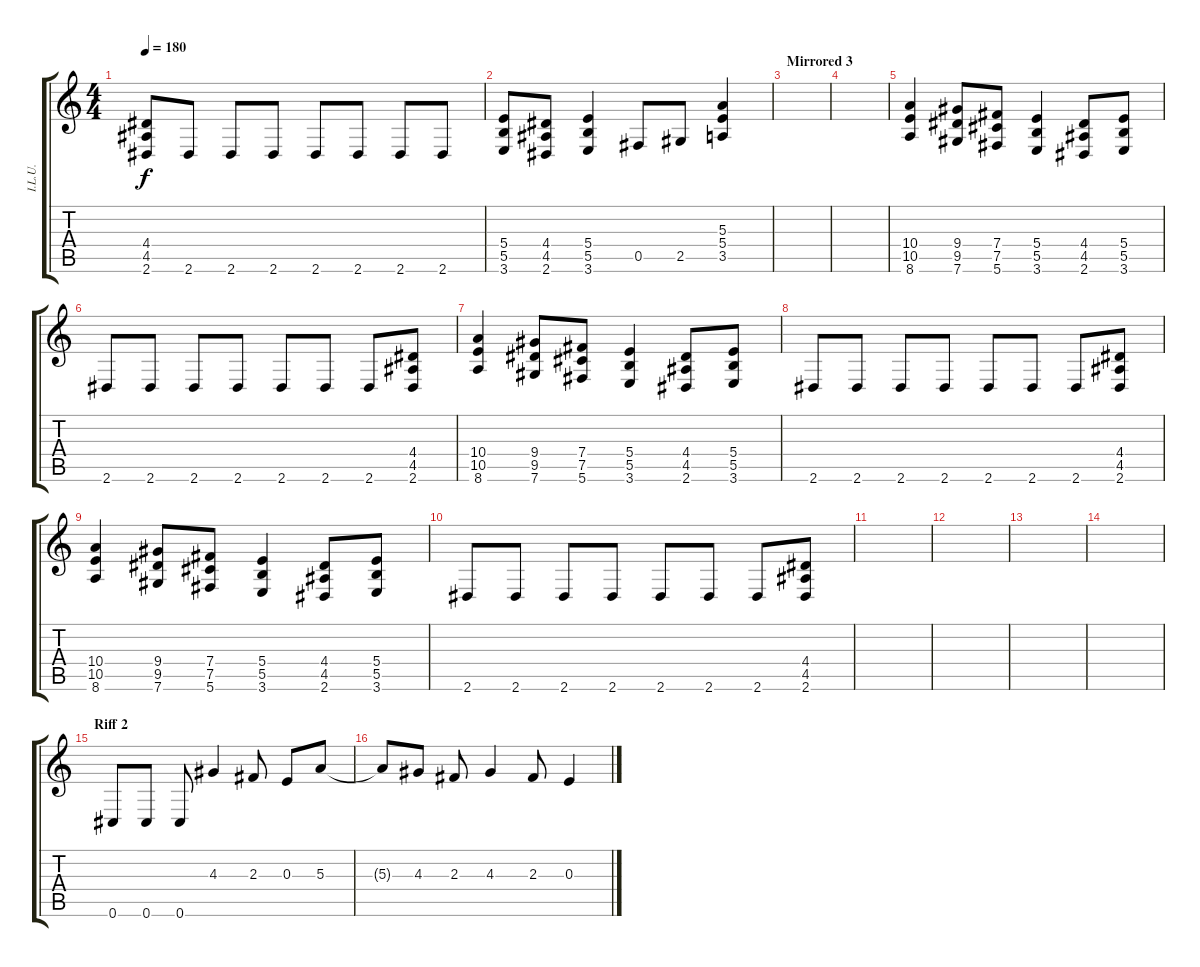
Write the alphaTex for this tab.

\track ("I.L.U." "I.L.U.") {instrument distortionguitar}
\staff {score tabs}
\tuning (Db4 Ab3 E3 B2 Gb2 Db2) {hide}
\ts (4 4)
\tempo 180
\clef g2
\ks c
(4.4 4.5 2.6).8{dy f} 2.6.8 2.6.8 2.6.8 2.6.8 2.6.8 2.6.8 2.6.8 |
(5.4 5.5 3.6).8 (4.4 4.5 2.6).8 (5.4 5.5 3.6).4 0.5.8 2.5.8 (5.3 5.4 3.5).4 |
\section ("" "Mirrored 3")
|
|
(10.4 10.5 8.6).4 (9.4 9.5 7.6).8 (7.4 7.5 5.6).8 (5.4 5.5 3.6).4 (4.4 4.5 2.6).8 (5.4 5.5 3.6).8 |
2.6.8 2.6.8 2.6.8 2.6.8 2.6.8 2.6.8 2.6.8 (4.4 4.5 2.6).8 |
(10.4 10.5 8.6).4 (9.4 9.5 7.6).8 (7.4 7.5 5.6).8 (5.4 5.5 3.6).4 (4.4 4.5 2.6).8 (5.4 5.5 3.6).8 |
2.6.8 2.6.8 2.6.8 2.6.8 2.6.8 2.6.8 2.6.8 (4.4 4.5 2.6).8 |
(10.4 10.5 8.6).4 (9.4 9.5 7.6).8 (7.4 7.5 5.6).8 (5.4 5.5 3.6).4 (4.4 4.5 2.6).8 (5.4 5.5 3.6).8 |
2.6.8 2.6.8 2.6.8 2.6.8 2.6.8 2.6.8 2.6.8 (4.4 4.5 2.6).8 |
|
|
|
|
\section ("" "Riff 2")
0.6.8 0.6.8 0.6.8 4.3.4 2.3.8 0.3.8 5.3.8 |
5.3{t}.8 4.3.8 2.3.8 4.3.4 2.3.8 0.3.4
